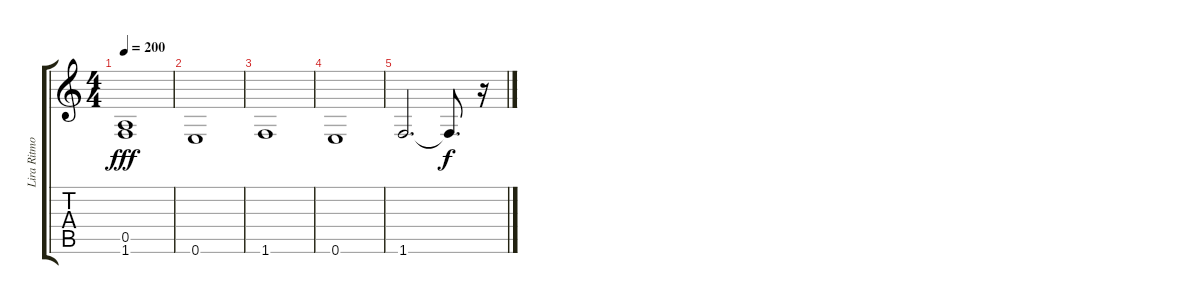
\track ("Lira Ritmo" "Lira Ritmo") {instrument distortionguitar}
\staff {score tabs}
\tuning (E4 B3 G3 D3 A2 E2) {hide}
\ts (4 4)
\tempo 200
\clef g2
\ks c
(0.5 1.6).1{dy fff} |
0.6.1 |
1.6.1 |
0.6.1 |
1.6.2{d} 1.6{t}.8{d dy f} r.16
